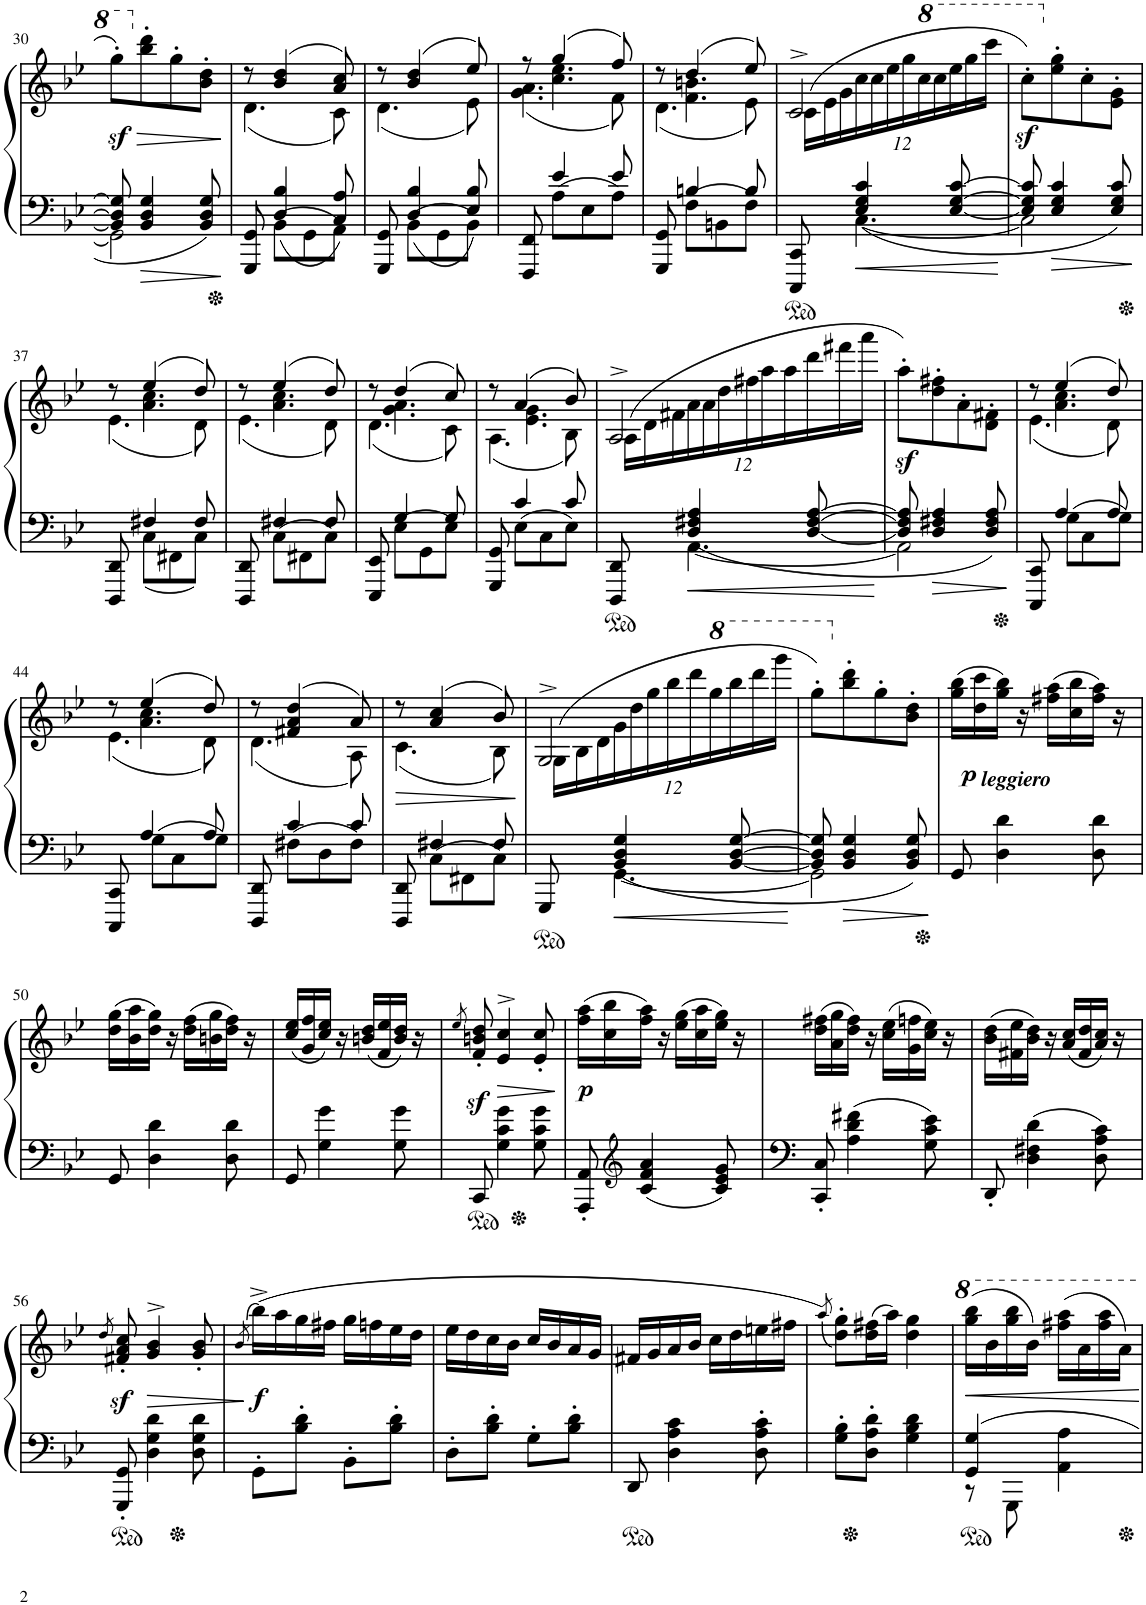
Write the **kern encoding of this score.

**kern	**kern	**dynam
*part1	*part1	*part1
*staff2	*staff1	*staff1/2
*I"Piano	*	*
*I'Pno.	*	*
!!LO:PB:g=z
*clefF4	*clefG2	*
*k[b-e-]	*k[b-e-]	*
*M2/4	*M2/4	*
=30	=30	=30
*^	*	*
!	!	!	!LO:HP:b
2GG\]	8BB-/] 8D/] 8G/]	8gggz<'\L	>
.	4BB-/ 4D/ 4G/	8bb-\' 8ddd\'	.
.	.	8gg'\	.
.	8BB-/ 8D/ 8G/	8b-\' 8dd\'J	.
*v	*v	*	*
.	.	]
=31	=31	=31
*^	*^	*
8GGG/ 8GG/	8ryy	8r	(4.d\	.
8BB-\L	4D/ 4B-/	(4b-/ 4dd/	.	.
8GG\	.	.	.	.
8AA\J	8C/ 8A/	8a/ 8cc/)	8c\)	.
=32	=32	=32	=32	=32
8GGG/ 8GG/	8ryy	8r	(4.d\	.
8BB-\L	4D/ 4B-/	(4b-/ 4dd/	.	.
8GG\	.	.	.	.
8BB-\J	8E-/ 8B-/	8ee-/)	8e-\)	.
=33	=33	=33	=33	=33
*	*	*	*^	*
8FFF/ 8FF/	8ryy	8r	(4.g\ 4.a\	8ryy	.
8A\L	4e-/	(4gg/	.	4.cc\ 4.ee-\	.
8E-\	.	.	.	.	.
8A\J	8e-/	8ff/)	8f\)	.	.
=34	=34	=34	=34	=34	=34
8GGG/ 8GG/	8ryy	8r	(4.d\	8ryy	.
8F\L	4Bn/	(4dd/	.	4.f\ 4.bn\	.
8BBn\	.	.	.	.	.
8F\J	8B/	8ee-/)	8e-\)	.	.
*	*	*v	*v	*v	*
=35	=35	=35	=35
*	*	*Xbrackettup	*
*	*	*^	*
8CCC/ 8CC/	8ryy	(>24c\LL	2c^/	.
.	.	24e-\	.	.
.	.	24g\	.	.
[4.C\	4E-/ 4G/ 4c/	24cc\	.	.
.	.	24cc\	.	.
.	.	24ee-\	.	.
.	.	24gg\	.	.
*	*	*8va	*	*
.	.	24ccc\	.	.
.	.	24ccc\	.	.
.	[<8E-/ [8G/ [8c/	24eee-\	.	.
.	.	24ggg\	.	.
.	.	24cccc\JJ	.	.
*	*	*v	*v	*
=36	=36	=36	=36
2C\]	8E-/] 8G/] 8c/]	8cccz<'\L)	.
*	*	*X8va	*
.	4E-/ 4G/ 4c/	8ee-\' 8gg\'	.
.	.	8cc'\	.
.	8E-/ 8G/ 8c/	8e-\' 8g\'J	.
!!LO:LB:g=z
=37	=37	=37	=37
*	*	*^	*
*	*	*	*^	*
8DDD/ 8DD/	8ryy	8r	(4.e-\	8ryy	.
8C\L	4F#X/	(4ee-/	.	4.a\ 4.cc\	.
8FF#X\	.	.	.	.	.
8C\J	8F#/	8dd/)	8d\)	.	.
=38	=38	=38	=38	=38	=38
8DDD/ 8DD/	8ryy	8r	(4.e-\	8ryy	.
8C\L	4F#X/	(4ee-/	.	4.a\ 4.cc\	.
8FF#X\	.	.	.	.	.
8C\J	8F#/	8dd/)	8d\)	.	.
=39	=39	=39	=39	=39	=39
8EEE-/ 8EE-/	8ryy	8r	(4.d\	8ryy	.
8E-\L	4G/	(4dd/	.	4.g\ 4.a\	.
8GG\	.	.	.	.	.
8E-\J	8G/	8cc/)	8c\)	.	.
=40	=40	=40	=40	=40	=40
8GGG/ 8GG/	8ryy	8r	(4.A\	8ryy	.
8E-\L	4c/	(4a/	.	4.e-\ 4.g\	.
8C\	.	.	.	.	.
8E-\J	8c/	8b-/)	8B-\)	.	.
*	*	*	*v	*v	*
=41	=41	=41	=41	=41
8DDD/ 8DD/	8ryy	(>24A\LL	2A^/	.
.	.	24d\	.	.
.	.	24f#X\	.	.
[4.AA\	4D/ 4F#X/ 4A/	24a\	.	.
.	.	24a\	.	.
.	.	24dd\	.	.
.	.	24ff#X\	.	.
.	.	24aa\	.	.
.	.	24aa\	.	.
.	[<8D/ [8F#/ [8A/	24ddd\	.	.
.	.	24fff#X\	.	.
.	.	24aaa\JJ	.	.
*	*	*v	*v	*
=42	=42	=42	=42
2AA\]	8D/] 8F#/] 8A/]	8aaz<'\L)	.
!	!	!	!LO:HP:b=2
.	4D/ 4F#X/ 4A/	8dd\' 8ff#X\'	>
.	.	8a'\	.
.	8D/ 8F#/ 8A/	8d\' 8f#X\'J	.
=43	=43	=43	=43
*	*	*^	*
*	*	*	*^	*
8CCC/ 8CC/	8ryy	8r	(4.e-\	8ryy	.
8G\L	4A/	(4ee-/	.	4.a\ 4.cc\	.
8C\	.	.	.	.	.
8G\J	8A/	8dd/)	8d\)	.	.
!!LO:LB:g=z	!!	!!
=44	=44	=44	=44	=44	=44
8CCC/ 8CC/	8ryy	8r	(4.e-\	8ryy	.
8G\L	4A/	(4ee-/	.	4.a\ 4.cc\	.
8C\	.	.	.	.	.
8G\J	8A/	8dd/)	8d\)	.	.
*	*	*	*v	*v	*
=45	=45	=45	=45	=45
8DDD/ 8DD/	8ryy	8r	(4.d\	.
8F#X\L	4c/	(4f#X/ 4a/ 4dd/	.	.
8D\	.	.	.	.
8F#\J	8c/	8a/)	8A\)	.
=46	=46	=46	=46	=46
!	!	!	!	!LO:HP:b
8DDD/ 8DD/	8ryy	8r	(4.c\	>
8C\L	4F#X/	(4a/ 4cc/	.	.
8FF#X\	.	.	.	.
8C\J	8F#/	8b-/)	8B-\)	.
*v	*v	*	*	*
*	*v	*v	*
.	.	]
=47	=47	=47
*^	*^	*
8GGG/	8ryy	(>24G\LL	2G^/	.
.	.	24B-\	.	.
.	.	24d\	.	.
[4.GG\	4BB-/ 4D/ 4G/	24g\	.	.
.	.	24dd\	.	.
.	.	24gg\	.	.
.	.	24bb-\	.	.
.	.	24ddd\	.	.
*	*	*8va	*	*
.	.	24ggg\	.	.
.	[<8BB-/ [8D/ [8G/	24bbb-\	.	.
.	.	24dddd\	.	.
.	.	24gggg\JJ	.	.
*v	*v	*	*	*
*	*v	*v	*
.	.	]
=48	=48	=48
*^	*	*
2GG\]	8BB-/] 8D/] 8G/]	8ggg'\L)	.
!	!	!	!LO:HP:b=2
*	*	*X8va	*
.	4BB-/ 4D/ 4G/	8bb-\' 8ddd\'	>
.	.	8gg'\	.
.	8BB-/ 8D/ 8G/	8b-\' 8dd\'J	.
=49	=49	=49	=49
!	!	!LO:TX:b:Bi:t=leggiero	!
!	!	!	!LO:DY:b
*v	*v	*	*
8GG/	(16gg\ 16bb-\LL	p
.	16dd\ 16ccc\	.
4D\ 4d\	16gg\ 16bb-\JJ)	.
.	16r	.
.	(16ff#X\ 16aa\LL	.
.	16cc\ 16bb-\	.
8D\ 8d\	16ff#\ 16aa\JJ)	.
.	16r	.
!!LO:LB:g=z
=50	=50	=50
8GG/	(16dd\ 16gg\LL	.
.	16b-\ 16aa\	.
4D\ 4d\	16dd\ 16gg\JJ)	.
.	16r	.
.	(16dd\ 16ff\LL	.
.	16bn\ 16gg\	.
8D\ 8d\	16dd\ 16ff\JJ)	.
.	16r	.
=51	=51	=51
8GG/	(16cc/ 16ee-/LL	.
.	16g/ 16ff/	.
4G\ 4g\	16cc/ 16ee-/JJ)	.
.	16r	.
.	(16bn/ 16dd/LL	.
.	16f/ 16ee-/	.
8G\ 8g\	16b/ 16dd/JJ)	.
.	16r	.
=52	=52	=52
.	8qee-/	.
8CC/	8f/z<' 8bn/z<' 8dd/z<'	.
!	!	!LO:HP:b
4G\ 4c\ 4g\	4e-/^> 4cc/^>	>
8G\ 8c\ 8g\	8e-/' 8cc/'	.
.	.	]
=53	=53	=53
!	!	!LO:DY:b
8AAA/' 8AA/'	(16ff\ 16aa\LL	p
.	16cc\ 16bb-\	.
*clefG2	*	*
4c/ 4f/ 4a/	16ff\ 16aa\JJ)	.
.	16r	.
.	(16ee-\ 16gg\LL	.
.	16cc\ 16aa\	.
8c/ 8e-/ 8g/	16ee-\ 16gg\JJ)	.
.	16r	.
=54	=54	=54
8CC/' 8C/'	(16dd\ 16ff#X\LL	.
.	16a\ 16gg\	.
4A\ 4d\ 4f#X\	16dd\ 16ff#\JJ)	.
.	16r	.
.	(16cc\ 16ee-\LL	.
.	16g\ 16ffn\	.
8G\ 8c\ 8e-\	16cc\ 16ee-\JJ)	.
.	16r	.
=55	=55	=55
8DD'/	(16b-\ 16dd\LL	.
.	16f#X\ 16ee-\	.
4D\ 4F#X\ 4d\	16b-\ 16dd\JJ)	.
.	16r	.
.	(16a/ 16cc/LL	.
.	16f#/ 16dd/	.
8D\ 8A\ 8c\	16a/ 16cc/JJ)	.
.	16r	.
!!LO:LB:g=z
=56	=56	=56
.	8qdd/	.
8GGG/' 8GG/'	8f#X/z<' 8a/z<' 8cc/z<'	.
4D\ 4G\ 4d\	4g/^> 4b-/^>	.
8D\ 8G\ 8d\	8g/' 8b-/'	.
.	.	]
=57	=57	=57
.	(>8qb-/	.
!	!	!LO:DY:b
8GG'\L	(16bb-^\LL)	f
.	16aa\	.
8B-\' 8d\'J	16gg\	.
.	16ff#X\JJ	.
8BB-'\L	16gg\LL	.
.	16ffn\	.
8B-\' 8d\'J	16ee-\	.
.	16dd\JJ	.
=58	=58	=58
8D'\L	16ee-\LL	.
.	16dd\	.
8B-\' 8d\'J	16cc\	.
.	16b-\JJ	.
8G'\L	16cc/LL	.
.	16b-/	.
8B-\' 8d\'J	16a/	.
.	16g/JJ	.
=59	=59	=59
8DD/	16f#X/LL	.
.	16g/	.
4D\ 4A\ 4c\	16a/	.
.	16b-/JJ	.
.	16cc\LL	.
.	16dd\	.
8D\' 8A\' 8c\'	16een\	.
.	16ff#X\JJ	.
=60	=60	=60
.	(8qaa/)	.
8G\' 8B-\'L	8dd\' 8gg\'L)	.
8D\' 8A\' 8d\'J	(16dd\ 16ff#X\L	.
.	16aa\JJ)	.
4G\ 4B-\ 4d\	4dd\ 4gg\	.
=61	=61	=61
*^	*	*
4GG/ 4G/	8r	(16ggg\ 16bbb-\LL	.
.	.	16bb-\	.
.	8GGG\	16ggg\ 16bbb-\	.
.	.	16bb-\JJ)	.
4AA\ 4A\	4ryy	(16fff#X\ 16aaa\LL	.
.	.	16aa\	.
.	.	16fff#\ 16aaa\	.
.	.	16aa\JJ)	.
*v	*v	*	*
=	=	=
*-	*-	*-
